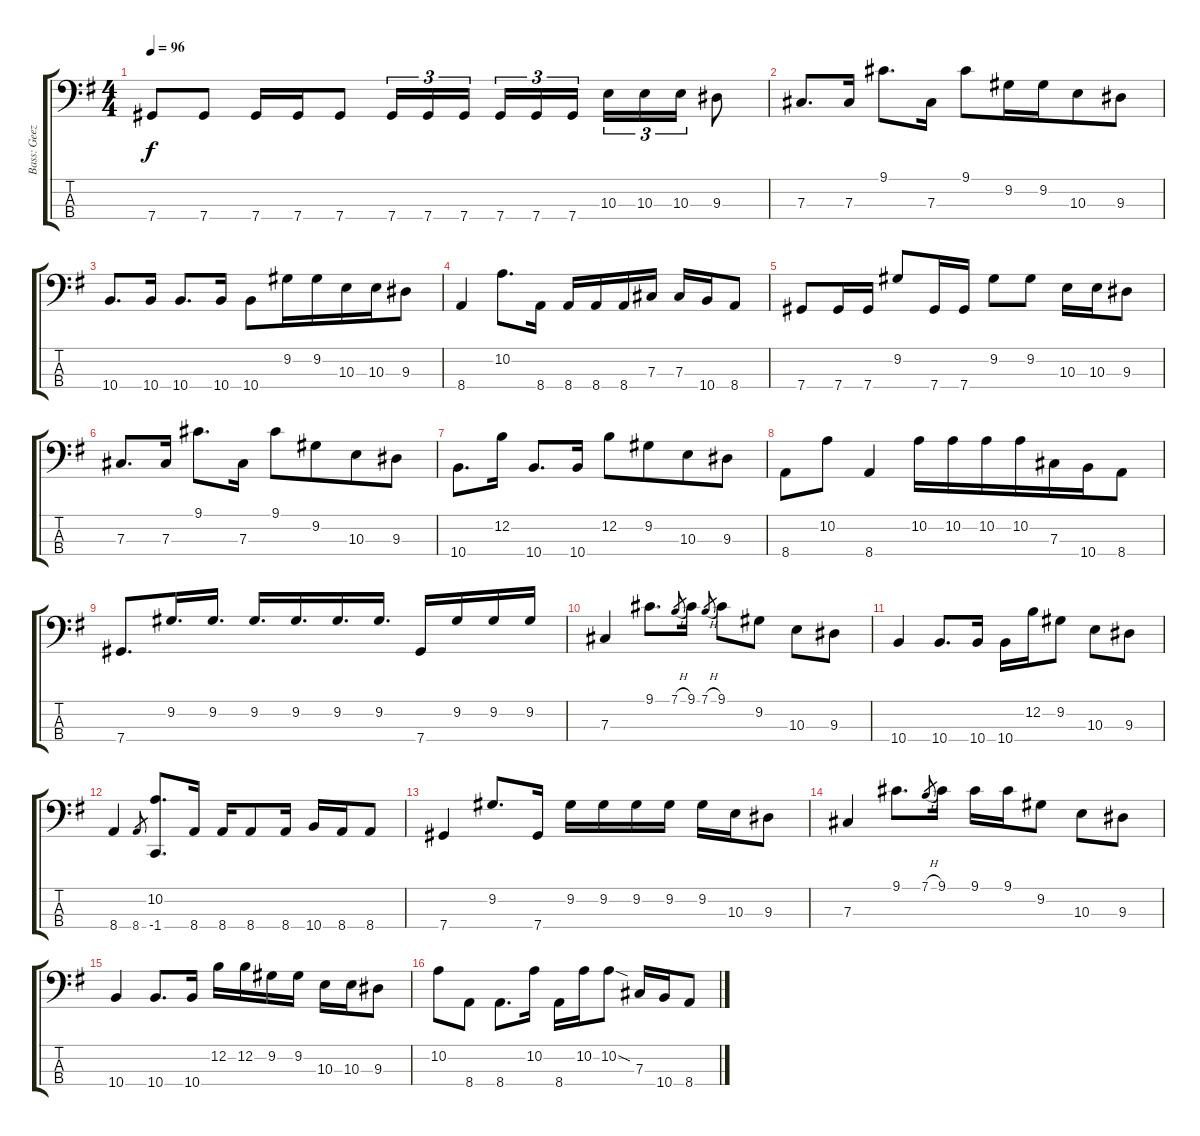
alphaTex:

\track ("Bass: Geezer" "Bass: Geez") {instrument electricbassfinger}
\staff {score tabs}
\tuning (E2 B1 Gb1 Db1) {hide}
\ts (4 4)
\tempo 96
\clef f4
\ks g
7.4.8{dy f} 7.4.8 7.4.16 7.4.16 7.4.8 7.4.16{tu (3 2)} 7.4.16{tu (3 2)} 7.4.16{tu (3 2) beam splitsecondary} 7.4.16{tu (3 2)} 7.4.16{tu (3 2)} 7.4.16{tu (3 2)} 10.3.16{tu (3 2)} 10.3.16{tu (3 2)} 10.3.16{tu (3 2)} 9.3.8 |
7.3.8{d} 7.3.16 9.1.8{d beam merge} 7.3.16{beam split} 9.1.8{beam merge} 9.2.16{beam merge} 9.2.16{beam merge} 10.3.8{beam merge} 9.3.8 |
10.4.8{d} 10.4.16 10.4.8{d} 10.4.16 10.4.8{beam merge} 9.2.16{beam merge} 9.2.16{beam merge} 10.3.16{beam merge} 10.3.16{beam merge} 9.3.8 |
8.4.4 10.2.8{d} 8.4.16 8.4.16 8.4.16 8.4.16 7.3.16 7.3.16 10.4.16 8.4.8 |
7.4.8 7.4.16 7.4.16 9.2.8 7.4.16 7.4.16 9.2.8 9.2.8 10.3.16 10.3.16 9.3.8 |
7.3.8{d} 7.3.16 9.1.8{d beam merge} 7.3.16{beam split} 9.1.8{beam merge} 9.2.8{beam merge} 10.3.8{beam merge} 9.3.8 |
10.4.8{d} 12.2.16 10.4.8{d beam merge} 10.4.16{beam split} 12.2.8{beam merge} 9.2.8{beam merge} 10.3.8{beam merge} 9.3.8 |
8.4.8 10.2.8 8.4.4 10.2.16 10.2.16 10.2.16 10.2.16{beam merge} 7.3.16{beam merge} 10.4.16{beam merge} 8.4.8 |
7.4.8{d beam Up beam merge} 9.2.16{d beam Up beam merge} 9.2.16{d beam Up beam split} 9.2.16{d beam Up beam merge} 9.2.16{d beam Up beam merge} 9.2.16{d beam Up beam merge} 9.2.16{d beam Up} 7.4.16{beam merge} 9.2.16{beam merge} 9.2.16{beam merge} 9.2.16 |
7.3.4 9.1.8{d} 7.1{h}.8{gr} 9.1.16 7.1{h}.8{gr} 9.1.8 9.2.8 10.3.8 9.3.8 |
10.4.4 10.4.8{d} 10.4.16 10.4.16 12.2.16 9.2.8 10.3.8 9.3.8 |
8.4.4 8.4.8{gr} (10.2 -1.4).8{d} 8.4.16 8.4.16 8.4.8 8.4.16 10.4.16 8.4.16 8.4.8 |
7.4.4 9.2.8{d} 7.4.16 9.2.16 9.2.16 9.2.16 9.2.16 9.2.16 10.3.16 9.3.8 |
7.3.4 9.1.8{d} 7.1{h}.8{gr} 9.1.16 9.1.16 9.1.16 9.2.8 10.3.8 9.3.8 |
10.4.4 10.4.8{d} 10.4.16 12.2.16 12.2.16 9.2.16 9.2.16 10.3.16 10.3.16 9.3.8 |
10.2.8 8.4.8 8.4.8{d} 10.2.16 8.4.16 10.2.16 10.2{sod}.8 7.3.16 10.4.16 8.4.8
